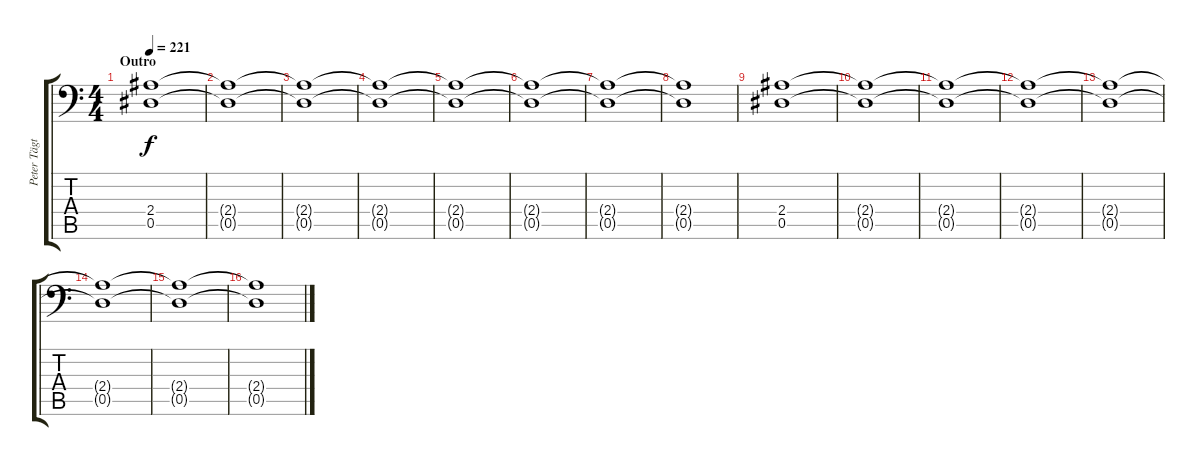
\track ("Peter Tägtgren " "Peter Tägt") {instrument distortionguitar}
\staff {score tabs}
\tuning (Bb3 F3 Db3 Ab2 Eb2 Bb1) {hide}
\ts (4 4)
\section ("" "Outro")
\tempo 221
\clef f4
\ks c
(2.4 0.5).1{dy f} |
(2.4{t} 0.5{t}).1 |
(2.4{t} 0.5{t}).1 |
(2.4{t} 0.5{t}).1 |
(2.4{t} 0.5{t}).1 |
(2.4{t} 0.5{t}).1 |
(2.4{t} 0.5{t}).1 |
(2.4{t} 0.5{t}).1 |
(2.4 0.5).1 |
(2.4{t} 0.5{t}).1 |
(2.4{t} 0.5{t}).1 |
(2.4{t} 0.5{t}).1 |
(2.4{t} 0.5{t}).1 |
(2.4{t} 0.5{t}).1 |
(2.4{t} 0.5{t}).1 |
(2.4{t} 0.5{t}).1
